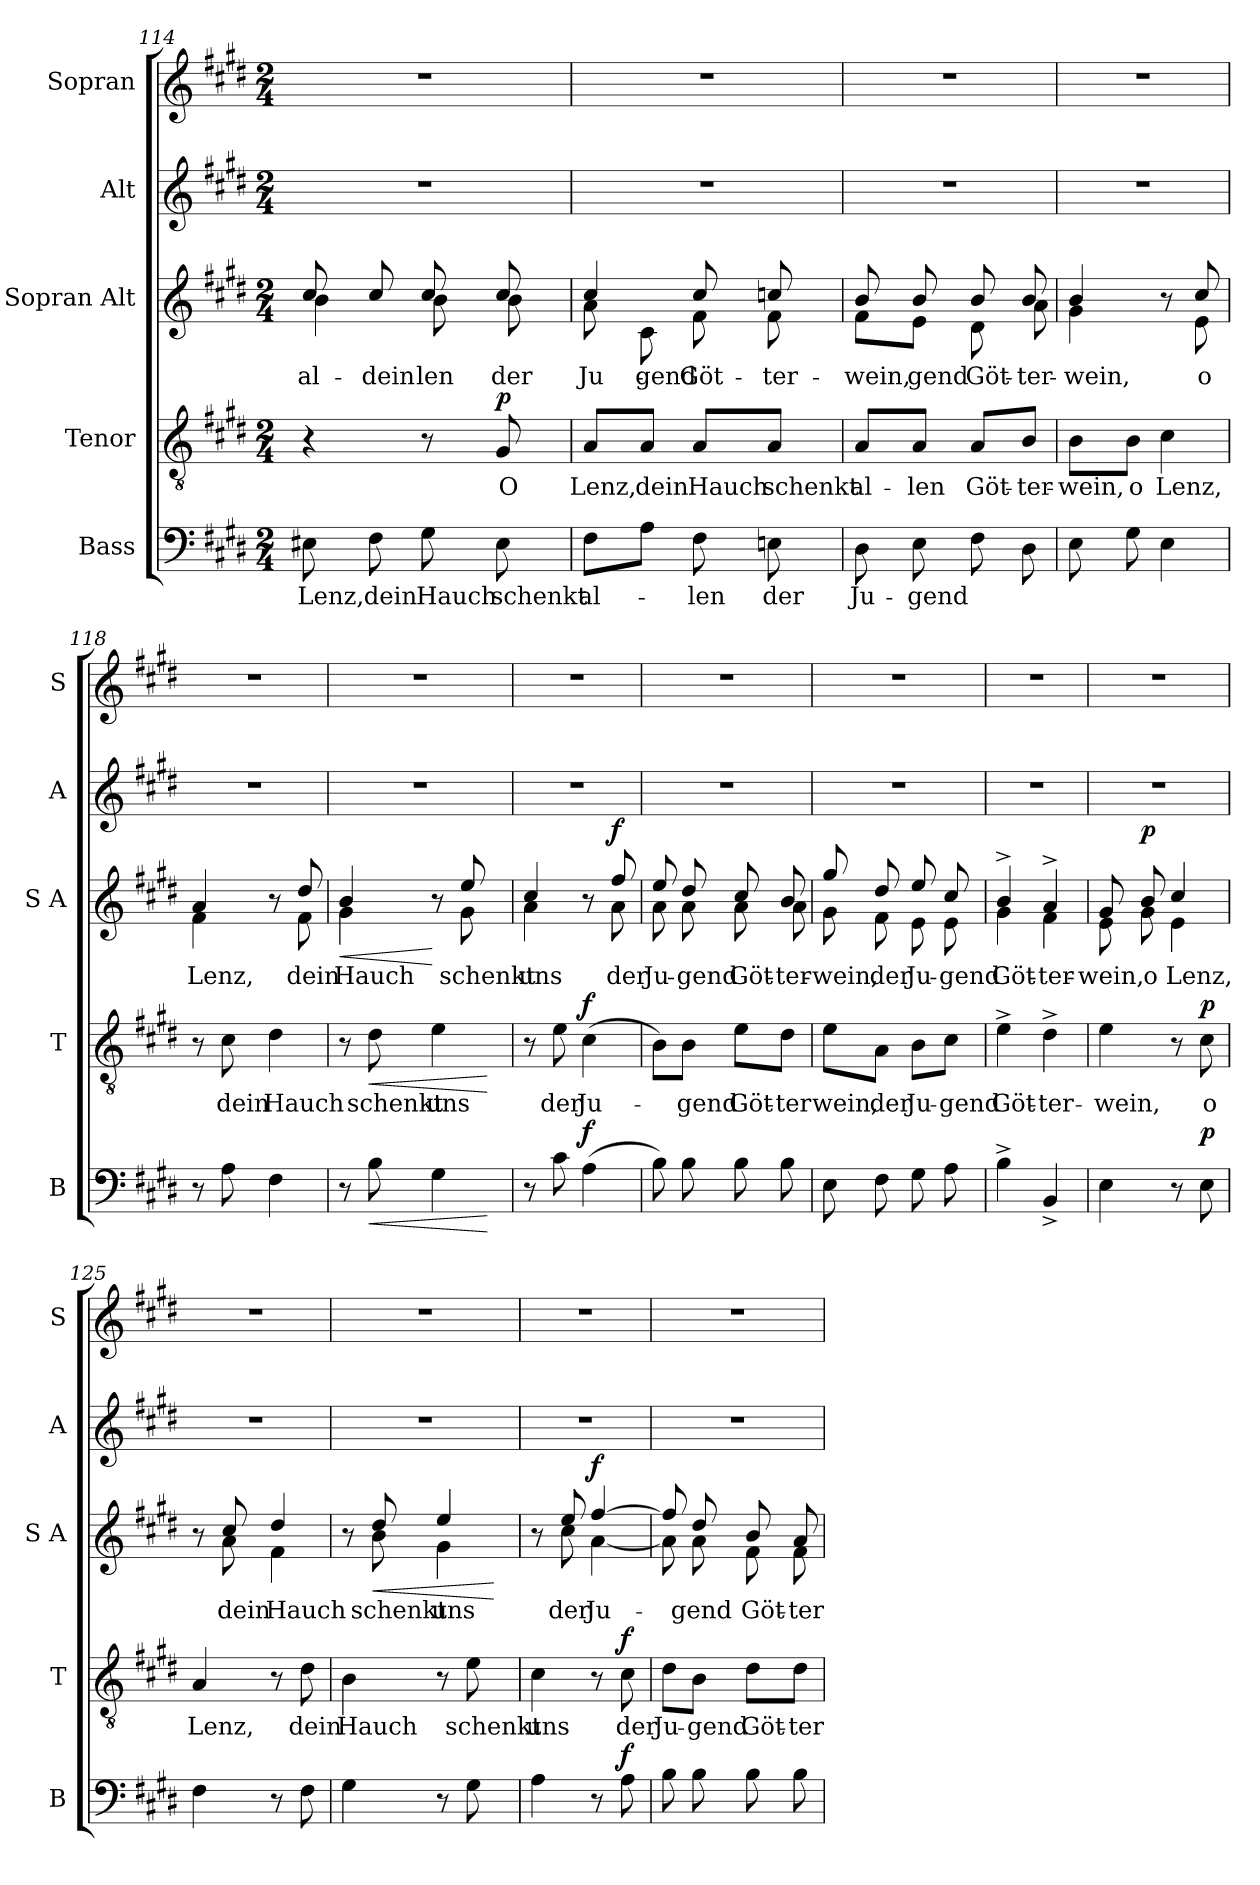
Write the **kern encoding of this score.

**kern	**text	**dynam	**kern	**text	**dynam	**kern	**text	**dynam	**kern	**kern
*part5	*part5	*part5	*part4	*part4	*part4	*part3	*part3	*part3	*part2	*part1
*staff5	*staff5	*staff5	*staff4	*staff4	*staff4	*staff3	*staff3	*staff3	*staff2	*staff1
*I"Bass	*	*	*I"Tenor	*	*	*I"Sopran Alt	*	*	*I"Alt	*I"Sopran
*I'B	*	*	*I'T	*	*	*I'S A	*	*	*I'A	*I'S
*clefF4	*	*	*clefGv2	*	*	*clefG2	*	*	*clefG2	*clefG2
*k[f#c#g#d#]	*	*	*k[f#c#g#d#]	*	*	*k[f#c#g#d#]	*	*	*k[f#c#g#d#]	*k[f#c#g#d#]
*M2/4	*	*	*M2/4	*	*	*M2/4	*	*	*M2/4	*M2/4
=114	=114	=114	=114	=114	=114	=114	=114	=114	=114	=114
!	!LO:LY:b	!	!	!	!	!	!LO:LY:b	!	!	!
*	*	*	*	*	*	*^	*	*	*	*
!	!	!	!	!	!	!	!	!LO:LY:b	!	!	!
8E#X\	Lenz,	.	4r	.	.	8cc#/	4b\	al-	.	2r	2r
!	!LO:LY:b	!	!	!	!	!	!	!LO:LY:b	!	!	!
8F#\	dein	.	.	.	.	8cc#/	.	dein	.	.	.
!	!LO:LY:b	!	!	!	!	!	!	!LO:LY:b	!	!	!
!	!	!	!	!	!	!	!	!LO:LY:b	!	!	!
8G#\	Hauch	.	8r	.	.	8cc#/	8b\	-len	.	.	.
!	!LO:LY:b	!	!	!LO:LY:b	!	!	!	!LO:LY:b	!	!	!
!	!	!	!	!	!LO:DY:a	!	!	!LO:LY:b	!	!	!
8E#\	schenkt	.	8G#/	O	p	8cc#/	8b\	der	.	.	.
!!LO:PB:g=z
=115	=115	=115	=115	=115	=115	=115	=115	=115	=115	=115	=115
!	!LO:LY:b	!	!	!LO:LY:b	!	!	!	!LO:LY:b	!	!	!
!	!	!	!	!	!	!	!	!LO:LY:b	!	!	!
8F#\L	al-	.	8A/L	Lenz,	.	4cc#/	8a\	Ju-	.	2r	2r
!	!	!	!	!LO:LY:b	!	!	!	!LO:LY:b	!	!	!
8A\J	.	.	8A/J	dein	.	.	8c#\	-gend	.	.	.
!	!LO:LY:b	!	!	!LO:LY:b	!	!	!	!LO:LY:b	!	!	!
!	!	!	!	!	!	!	!	!LO:LY:b	!	!	!
8F#\	-len	.	8A/L	Hauch	.	8cc#/	8f#\	Göt-	.	.	.
!	!LO:LY:b	!	!	!LO:LY:b	!	!	!	!LO:LY:b	!	!	!
!	!	!	!	!	!	!	!	!LO:LY:b	!	!	!
8En\	der	.	8A/J	schenkt	.	8ccn/	8f#\	-ter-	.	.	.
=116	=116	=116	=116	=116	=116	=116	=116	=116	=116	=116	=116
!	!LO:LY:b	!	!	!LO:LY:b	!	!	!	!LO:LY:b	!	!	!
!	!	!	!	!	!	!	!	!LO:LY:b	!	!	!
8D#\	Ju-	.	8A/L	al-	.	8b/	8f#\L	-wein,	.	2r	2r
!	!LO:LY:b	!	!	!LO:LY:b	!	!	!	!LO:LY:b	!	!	!
8E\	-gend	.	8A/J	-len	.	8b/	8e\J	-gend	.	.	.
!	!	!	!	!LO:LY:b	!	!	!	!LO:LY:b	!	!	!
8F#\	.	.	8A/L	Göt-	.	8b/	8d#\	Göt-	.	.	.
!	!	!	!	!LO:LY:b	!	!	!	!LO:LY:b	!	!	!
8D#\	.	.	8B/J	-ter-	.	8b/	8a\	-ter-	.	.	.
=117	=117	=117	=117	=117	=117	=117	=117	=117	=117	=117	=117
!	!	!	!	!LO:LY:b	!	!	!	!LO:LY:b	!	!	!
8E\	.	.	8B\L	-wein,	.	4b/	4g#\	-wein,	.	2r	2r
!	!	!	!	!LO:LY:b	!	!	!	!	!	!	!
8G#\	.	.	8B\J	o	.	.	.	.	.	.	.
!	!	!	!	!LO:LY:b	!	!	!	!	!	!	!
4E\	.	.	4c#\	Lenz,	.	8r	8ryy	.	.	.	.
!	!	!	!	!	!	!	!	!LO:LY:b	!	!	!
.	.	.	.	.	.	8cc#/	8e\	o	.	.	.
=118	=118	=118	=118	=118	=118	=118	=118	=118	=118	=118	=118
!	!	!	!	!	!	!	!	!LO:LY:b	!	!	!
8r	.	.	8r	.	.	4a/	4f#\	Lenz,	.	2r	2r
!	!	!	!	!LO:LY:b	!	!	!	!	!	!	!
8A\	.	.	8c#\	dein	.	.	.	.	.	.	.
!	!	!	!	!LO:LY:b	!	!	!	!	!	!	!
4F#\	.	.	4d#\	Hauch	.	8r	8ryy	.	.	.	.
!	!	!	!	!	!	!	!	!LO:LY:b	!	!	!
.	.	.	.	.	.	8dd#/	8f#\	dein	.	.	.
!!LO:LB:g=z
=119	=119	=119	=119	=119	=119	=119	=119	=119	=119	=119	=119
!	!	!	!	!	!	!	!	!LO:LY:b	!LO:HP:b	!	!
8r	.	.	8r	.	.	4b/	4g#\	Hauch	<	2r	2r
!	!	!LO:HP:b	!	!LO:LY:b	!LO:HP:b	!	!	!	!	!	!
8B\	.	<	8d#\	schenkt	<	.	.	.	.	.	.
!	!	!	!	!LO:LY:b	!	!	!	!	!	!	!
4G#\	.	.	4e\	uns	.	8r	8ryy	.	[	.	.
!	!	!	!	!	!	!	!	!LO:LY:b	!	!	!
.	.	.	.	.	.	8ee/	8g#\	schenkt	.	.	.
*	*	*	*	*	*	*v	*v	*	*	*	*
.	.	[	.	.	[	.	.	.	.	.
=120	=120	=120	=120	=120	=120	=120	=120	=120	=120	=120
!	!	!	!	!	!	!	!LO:LY:b	!	!	!
*	*	*	*	*	*	*^	*	*	*	*
8r	.	.	8r	.	.	4cc#/	4a\	uns	.	2r	2r
!	!	!	!	!LO:LY:b	!	!	!	!	!	!	!
8c#\	.	.	8e\	der	.	.	.	.	.	.	.
!	!	!LO:DY:a	!	!LO:LY:b	!LO:DY:a	!	!	!	!	!	!
(4A\	.	f	(4c#\	Ju-	f	8r	8ryy	.	.	.	.
!	!	!	!	!	!	!	!	!LO:LY:b	!LO:DY:a	!	!
.	.	.	.	.	.	8ff#/	8a\	der	f	.	.
=121	=121	=121	=121	=121	=121	=121	=121	=121	=121	=121	=121
!	!	!	!	!	!	!	!	!LO:LY:b	!	!	!
8B\)	.	.	8B\L)	.	.	8ee/	8a\	Ju-	.	2r	2r
!	!	!	!	!LO:LY:b	!	!	!	!LO:LY:b	!	!	!
8B\	.	.	8B\J	-gend	.	8dd#/	8a\	-gend	.	.	.
!	!	!	!	!LO:LY:b	!	!	!	!LO:LY:b	!	!	!
8B\	.	.	8e\L	Göt-	.	8cc#/	8a\	Göt-	.	.	.
!	!	!	!	!LO:LY:b	!	!	!	!LO:LY:b	!	!	!
8B\	.	.	8d#\J	-ter	.	8b/	8a\	-ter-	.	.	.
=122	=122	=122	=122	=122	=122	=122	=122	=122	=122	=122	=122
!	!	!	!	!LO:LY:b	!	!	!	!LO:LY:b	!	!	!
8E\	.	.	8e\L	wein,	.	8gg#/	8g#\	-wein,	.	2r	2r
!	!	!	!	!LO:LY:b	!	!	!	!LO:LY:b	!	!	!
8F#\	.	.	8A\J	der	.	8dd#/	8f#\	der	.	.	.
!	!	!	!	!LO:LY:b	!	!	!	!LO:LY:b	!	!	!
8G#\	.	.	8B\L	Ju-	.	8ee/	8e\	Ju-	.	.	.
!	!	!	!	!LO:LY:b	!	!	!	!LO:LY:b	!	!	!
8A\	.	.	8c#\J	-gend	.	8cc#/	8e\	-gend	.	.	.
=123	=123	=123	=123	=123	=123	=123	=123	=123	=123	=123	=123
!	!	!	!	!LO:LY:b	!	!	!	!LO:LY:b	!	!	!
4B^\	.	.	4e^\	Göt-	.	4b^/	4g#\	Göt-	.	2r	2r
!	!	!	!	!LO:LY:b	!	!	!	!LO:LY:b	!	!	!
4BB^/	.	.	4d#^\	-ter-	.	4a^/	4f#\	-ter-	.	.	.
!!LO:LB:g=z
=124	=124	=124	=124	=124	=124	=124	=124	=124	=124	=124	=124
!	!	!	!	!LO:LY:b	!	!	!	!LO:LY:b	!	!	!
4E\	.	.	4e\	-wein,	.	8g#/	8e\	-wein,	.	2r	2r
!	!	!	!	!	!	!	!	!LO:LY:b	!LO:DY:a	!	!
.	.	.	.	.	.	8b/	8g#\	o	p	.	.
!	!	!	!	!	!	!	!	!LO:LY:b	!	!	!
8r	.	.	8r	.	.	4cc#/	4e\	Lenz,	.	.	.
!	!	!LO:DY:a	!	!LO:LY:b	!LO:DY:a	!	!	!	!	!	!
8E\	.	p	8c#\	o	p	.	.	.	.	.	.
=125	=125	=125	=125	=125	=125	=125	=125	=125	=125	=125	=125
!	!	!	!	!LO:LY:b	!	!	!	!	!	!	!
4F#\	.	.	4A/	Lenz,	.	8r	8ryy	.	.	2r	2r
!	!	!	!	!	!	!	!	!LO:LY:b	!	!	!
.	.	.	.	.	.	8cc#/	8a\	dein	.	.	.
!	!	!	!	!	!	!	!	!LO:LY:b	!	!	!
8r	.	.	8r	.	.	4dd#/	4f#\	Hauch	.	.	.
!	!	!	!	!LO:LY:b	!	!	!	!	!	!	!
8F#\	.	.	8d#\	dein	.	.	.	.	.	.	.
=126	=126	=126	=126	=126	=126	=126	=126	=126	=126	=126	=126
!	!	!	!	!LO:LY:b	!	!	!	!	!	!	!
4G#\	.	.	4B\	Hauch	.	8r	8ryy	.	.	2r	2r
!	!	!	!	!	!	!	!	!LO:LY:b	!LO:HP:b	!	!
.	.	.	.	.	.	8dd#/	8b\	schenkt	<	.	.
!	!	!	!	!	!	!	!	!LO:LY:b	!	!	!
8r	.	.	8r	.	.	4ee/	4g#\	uns	.	.	.
!	!	!	!	!LO:LY:b	!	!	!	!	!	!	!
8G#\	.	.	8e\	schenkt	.	.	.	.	.	.	.
*	*	*	*	*	*	*v	*v	*	*	*	*
.	.	.	.	.	.	.	.	[	.	.
=127	=127	=127	=127	=127	=127	=127	=127	=127	=127	=127
!	!	!	!	!LO:LY:b	!	!	!	!	!	!
*	*	*	*	*	*	*^	*	*	*	*
4A\	.	.	4c#\	uns	.	8r	8ryy	.	.	2r	2r
!	!	!	!	!	!	!	!	!LO:LY:b	!	!	!
.	.	.	.	.	.	8ee/	8cc#\	der	.	.	.
!	!	!	!	!	!	!	!	!LO:LY:b	!LO:DY:a	!	!
8r	.	.	8r	.	.	[4ff#/	[4a\	Ju-	f	.	.
!	!	!LO:DY:a	!	!LO:LY:b	!LO:DY:a	!	!	!	!	!	!
8A\	.	f	8c#\	der	f	.	.	.	.	.	.
=128	=128	=128	=128	=128	=128	=128	=128	=128	=128	=128	=128
!	!	!	!	!LO:LY:b	!	!	!	!	!	!	!
8B\	.	.	8d#\L	Ju-	.	8ff#/]	8a\]	.	.	2r	2r
!	!	!	!	!LO:LY:b	!	!	!	!LO:LY:b	!	!	!
8B\	.	.	8B\J	-gend	.	8dd#/	8a\	-gend	.	.	.
!	!	!	!	!LO:LY:b	!	!	!	!LO:LY:b	!	!	!
8B\	.	.	8d#\L	Göt-	.	8b/	8f#\	Göt-	.	.	.
!	!	!	!	!LO:LY:b	!	!	!	!LO:LY:b	!	!	!
8B\	.	.	8d#\J	-ter-	.	8a/	8f#\	-ter-	.	.	.
*	*	*	*	*	*	*v	*v	*	*	*	*
=	=	=	=	=	=	=	=	=	=	=
*-	*-	*-	*-	*-	*-	*-	*-	*-	*-	*-
